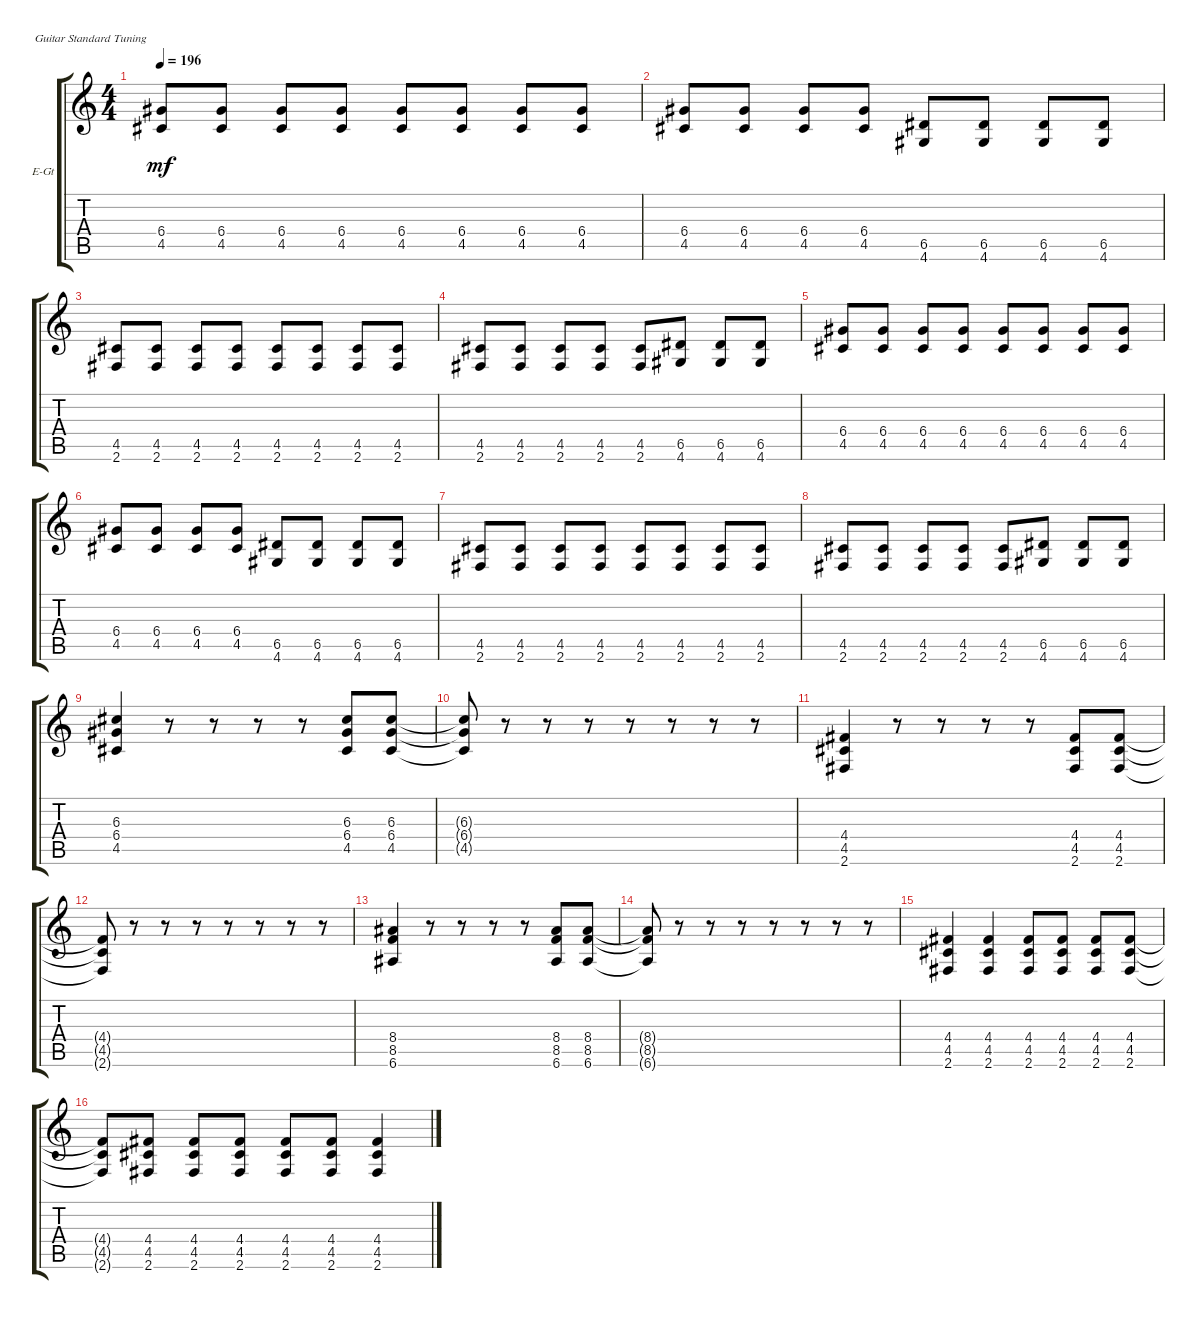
\defaultSystemsLayout 4
\bracketExtendMode groupsimilarinstruments
\firstSystemTrackNameOrientation horizontal
\otherSystemsTrackNameOrientation horizontal
\track ("Rythm" "E-Gt") {instrument overdrivenguitar}
\staff {score tabs}
\tuning (E4 B3 G3 D3 A2 E2)
\ts (4 4)
\tempo 196
\clef g2
\ks c
(4.5 6.4).8{dy mf} (4.5 6.4).8 (4.5 6.4).8 (4.5 6.4).8 (4.5 6.4).8 (4.5 6.4).8 (4.5 6.4).8 (4.5 6.4).8 |
(4.5 6.4).8 (4.5 6.4).8 (4.5 6.4).8 (4.5 6.4).8 (4.6 6.5).8 (4.6 6.5).8 (4.6 6.5).8 (4.6 6.5).8 |
(2.6 4.5).8 (2.6 4.5).8 (2.6 4.5).8 (2.6 4.5).8 (2.6 4.5).8 (2.6 4.5).8 (2.6 4.5).8 (2.6 4.5).8 |
(2.6 4.5).8 (2.6 4.5).8 (2.6 4.5).8 (2.6 4.5).8 (2.6 4.5).8 (4.6 6.5).8 (4.6 6.5).8 (4.6 6.5).8 |
(4.5 6.4).8 (4.5 6.4).8 (4.5 6.4).8 (4.5 6.4).8 (4.5 6.4).8 (4.5 6.4).8 (4.5 6.4).8 (4.5 6.4).8 |
(4.5 6.4).8 (4.5 6.4).8 (4.5 6.4).8 (4.5 6.4).8 (4.6 6.5).8 (4.6 6.5).8 (4.6 6.5).8 (4.6 6.5).8 |
(2.6 4.5).8 (2.6 4.5).8 (2.6 4.5).8 (2.6 4.5).8 (2.6 4.5).8 (2.6 4.5).8 (2.6 4.5).8 (2.6 4.5).8 |
(2.6 4.5).8 (2.6 4.5).8 (2.6 4.5).8 (2.6 4.5).8 (2.6 4.5).8 (4.6 6.5).8 (4.6 6.5).8 (4.6 6.5).8 |
(4.5 6.4 6.3).4 r.8 r.8 r.8 r.8 (4.5 6.4 6.3).8 (4.5 6.4 6.3).8 |
(4.5{t} 6.4{t} 6.3{t}).8 r.8 r.8 r.8 r.8 r.8 r.8 r.8 |
(2.6 4.5 4.4).4 r.8 r.8 r.8 r.8 (2.6 4.5 4.4).8 (4.4 4.5 2.6).8 |
(2.6{t} 4.5{t} 4.4{t}).8 r.8 r.8 r.8 r.8 r.8 r.8 r.8 |
(6.6 8.5 8.4).4 r.8 r.8 r.8 r.8 (6.6 8.4 8.5).8 (6.6 8.5 8.4).8 |
(6.6{t} 8.5{t} 8.4{t}).8 r.8 r.8 r.8 r.8 r.8 r.8 r.8 |
(2.6 4.5 4.4).4 (2.6 4.5 4.4).4 (2.6 4.5 4.4).8 (2.6 4.5 4.4).8 (2.6 4.5 4.4).8 (2.6 4.5 4.4).8 |
(2.6{t} 4.5{t} 4.4{t}).8 (2.6 4.5 4.4).8 (2.6 4.5 4.4).8 (2.6 4.5 4.4).8 (2.6 4.5 4.4).8 (2.6 4.5 4.4).8 (2.6 4.5 4.4).4
